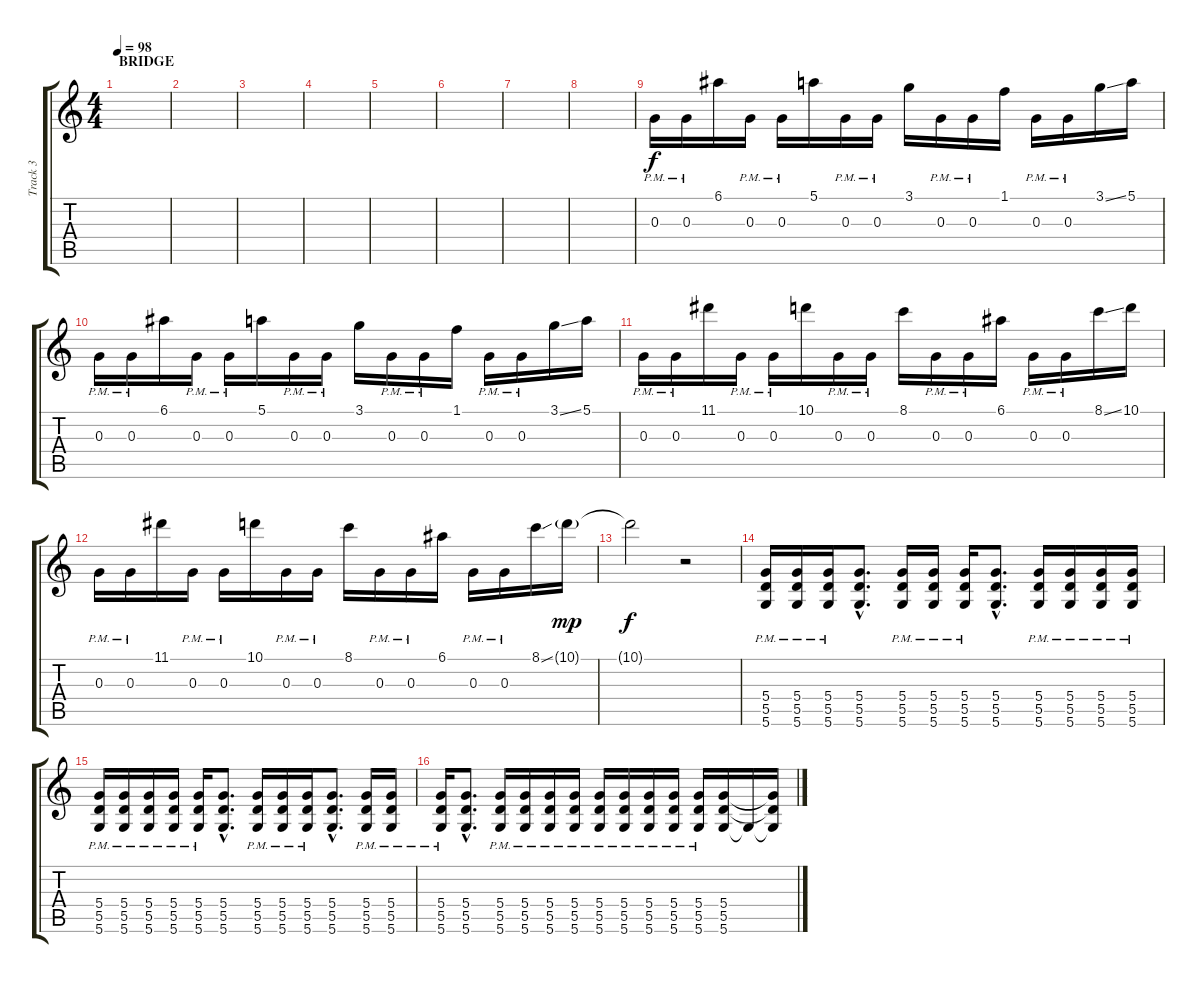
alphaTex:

\track ("Track 3" "Track 3") {instrument overdrivenguitar}
\staff {score tabs}
\tuning (E4 B3 G3 D3 A2 D2) {hide}
\ts (4 4)
\section ("" "BRIDGE")
\tempo 98
\clef g2
\ks c
|
|
|
|
|
|
|
|
0.3{pm}.16 0.3{pm}.16 6.1.16 0.3{pm}.16 0.3{pm}.16 5.1.16 0.3{pm}.16 0.3{pm}.16 3.1.16 0.3{pm}.16 0.3{pm}.16 1.1.16 0.3{pm}.16 0.3{pm}.16 3.1{ss}.16 5.1.16 |
0.3{pm}.16 0.3{pm}.16 6.1.16 0.3{pm}.16 0.3{pm}.16 5.1.16 0.3{pm}.16 0.3{pm}.16 3.1.16 0.3{pm}.16 0.3{pm}.16 1.1.16 0.3{pm}.16 0.3{pm}.16 3.1{ss}.16 5.1.16 |
0.3{pm}.16 0.3{pm}.16 11.1.16 0.3{pm}.16 0.3{pm}.16 10.1.16 0.3{pm}.16 0.3{pm}.16 8.1.16 0.3{pm}.16 0.3{pm}.16 6.1.16 0.3{pm}.16 0.3{pm}.16 8.1{ss}.16 10.1.16 |
0.3{pm}.16 0.3{pm}.16 11.1.16 0.3{pm}.16 0.3{pm}.16 10.1.16 0.3{pm}.16 0.3{pm}.16 8.1.16 0.3{pm}.16 0.3{pm}.16 6.1.16 0.3{pm}.16 0.3{pm}.16 8.1{ss}.16 10.1{g}.16{dy mp} |
10.1{t}.2{dy f} r.2 |
(5.4{pm} 5.5{pm} 5.6{pm}).16 (5.4{pm} 5.5{pm} 5.6{pm}).16 (5.4{pm} 5.5{pm} 5.6{pm}).16 (5.4{hac} 5.5{hac} 5.6{hac}).8{d} (5.4{pm} 5.5{pm} 5.6{pm}).16 (5.4{pm} 5.5{pm} 5.6{pm}).16 (5.4{pm} 5.5{pm} 5.6{pm}).16 (5.4{hac} 5.5{hac} 5.6{hac}).8{d} (5.4{pm} 5.5{pm} 5.6{pm}).16 (5.4{pm} 5.5{pm} 5.6{pm}).16 (5.4{pm} 5.5{pm} 5.6{pm}).16 (5.4{pm} 5.5{pm} 5.6{pm}).16 |
(5.4{pm} 5.5{pm} 5.6{pm}).16 (5.4{pm} 5.5{pm} 5.6{pm}).16 (5.4{pm} 5.5{pm} 5.6{pm}).16 (5.4{pm} 5.5 5.6{pm}).16 (5.4 5.5{pm} 5.6{pm}).16 (5.4{hac} 5.5{hac} 5.6{hac}).8{d} (5.4{pm} 5.5 5.6).16 (5.4{pm} 5.5 5.6).16 (5.4{pm} 5.5 5.6).16 (5.4{hac} 5.5{hac} 5.6{hac}).8{d} (5.4{pm} 5.5 5.6).16 (5.4{pm} 5.5 5.6).16 |
(5.4{pm} 5.5 5.6).16 (5.4{hac} 5.5{hac} 5.6{hac}).8{d} (5.4{pm} 5.5 5.6).16 (5.4{pm} 5.5 5.6).16 (5.4{pm} 5.5 5.6).16 (5.4{pm} 5.5 5.6).16 (5.4{pm} 5.5 5.6).16 (5.4{pm} 5.5 5.6).16 (5.4{pm} 5.5 5.6).16 (5.4{pm} 5.5 5.6).16 (5.4{pm} 5.5 5.6).16 (5.4 5.5 5.6).16 5.6{t}.16 (5.4{t} 5.5{t} 5.6{t}).16
